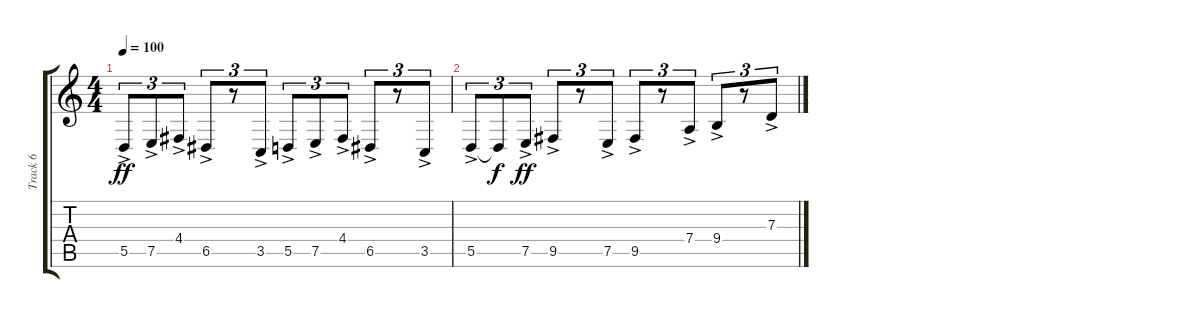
\track ("Track 6" "Track 6") {instrument violin}
\staff {score tabs}
\tuning (E4 B3 G3 D3 A2 E2) {hide}
\ts (4 4)
\tempo 100
\clef g2
\ks c
5.5{ac}.8{tu (3 2) dy ff} 7.5{ac}.8{tu (3 2)} 4.4{ac}.8{tu (3 2)} 6.5{ac}.8{tu (3 2)} r.8{tu (3 2)} 3.5{ac}.8{tu (3 2)} 5.5{ac}.8{tu (3 2)} 7.5{ac}.8{tu (3 2)} 4.4{ac}.8{tu (3 2)} 6.5{ac}.8{tu (3 2)} r.8{tu (3 2)} 3.5{ac}.8{tu (3 2)} |
5.5{ac}.8{tu (3 2)} 5.5{t}.8{tu (3 2) dy f} 7.5{ac}.8{tu (3 2) dy ff} 9.5{ac}.8{tu (3 2)} r.8{tu (3 2)} 7.5{ac}.8{tu (3 2)} 9.5{ac}.8{tu (3 2)} r.8{tu (3 2)} 7.4{ac}.8{tu (3 2)} 9.4{ac}.8{tu (3 2)} r.8{tu (3 2)} 7.3{ac}.8{tu (3 2)}
